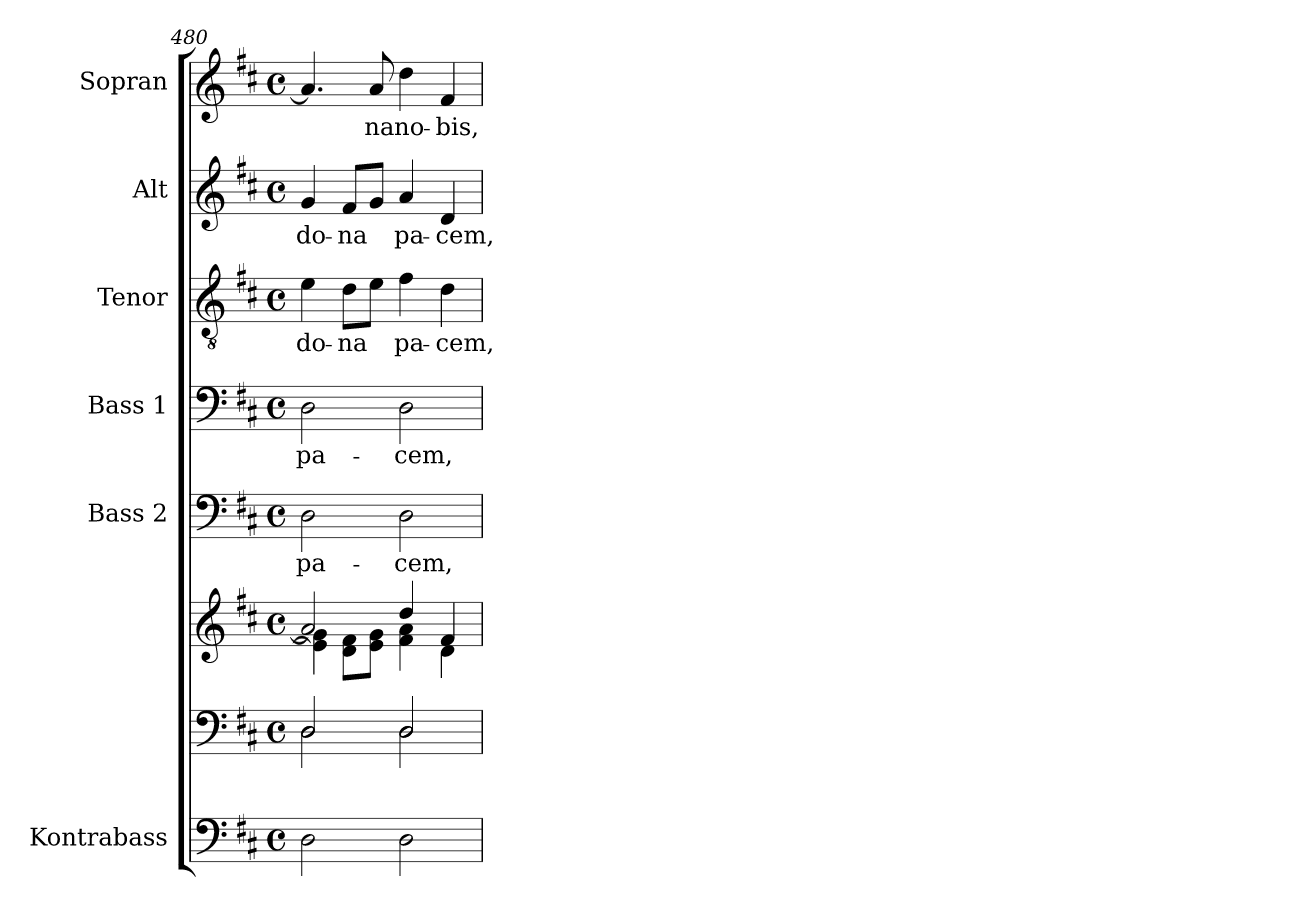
**kern	**kern	**kern	**kern	**text	**kern	**text	**kern	**text	**kern	**text	**kern	**text
*part7	*part6	*part6	*part5	*part5	*part4	*part4	*part3	*part3	*part2	*part2	*part1	*part1
*staff8	*staff7	*staff6	*staff5	*staff5	*staff4	*staff4	*staff3	*staff3	*staff2	*staff2	*staff1	*staff1
*I"Kontrabass	*	*	*I"Bass 2	*	*I"Bass 1	*	*I"Tenor	*	*I"Alt	*	*I"Sopran	*
*I'Kb.	*	*	*I'B. 2	*	*I'B. 1	*	*I'T.	*	*I'A.	*	*I'S.	*
*clefF4	*clefF4	*clefG2	*clefF4	*	*clefF4	*	*clefGv2	*	*clefG2	*	*clefG2	*
*ITrd7c12	*	*	*	*	*	*	*	*	*	*	*	*
*k[f#c#]	*k[f#c#]	*k[f#c#]	*k[f#c#]	*	*k[f#c#]	*	*k[f#c#]	*	*k[f#c#]	*	*k[f#c#]	*
*D:	*D:	*D:	*D:	*	*D:	*	*D:	*	*D:	*	*D:	*
*M4/4	*M4/4	*M4/4	*M4/4	*	*M4/4	*	*M4/4	*	*M4/4	*	*M4/4	*
*met(c)	*met(c)	*met(c)	*met(c)	*	*met(c)	*	*met(c)	*	*met(c)	*	*met(c)	*
=480	=480	=480	=480	=480	=480	=480	=480	=480	=480	=480	=480	=480
*	*^	*^	*	*	*	*	*	*	*	*	*	*
!	!	!	!	!	!	!LO:LY:b	!	!LO:LY:b	!	!LO:LY:b	!	!LO:LY:b	!	!
2DD\	2D/	2D\	2a/]	4e\] 4g\	2D\	pa-	2D\	pa-	4e\	do-	4g/	do-	4.a/]	.
!	!	!	!	!	!	!	!	!	!	!LO:LY:b	!	!LO:LY:b	!	!
.	.	.	.	8d\ 8f#\L	.	.	.	.	8d\L	-na	8f#/L	-na	.	.
!	!	!	!	!	!	!	!	!	!	!	!	!	!	!LO:LY:b
.	.	.	.	8e\ 8g\J	.	.	.	.	8e\J	.	8g/J	.	8a/	-na
!	!	!	!	!	!	!LO:LY:b	!	!LO:LY:b	!	!LO:LY:b	!	!LO:LY:b	!	!LO:LY:b
2DD\	2D/	2D\	4dd/	4f#\ 4a\	2D\	-cem,	2D\	-cem,	4f#\	pa-	4a/	pa-	4dd\	no-
!	!	!	!	!	!	!	!	!	!	!LO:LY:b	!	!LO:LY:b	!	!LO:LY:b
.	.	.	4f#/	4d\	.	.	.	.	4d\	-cem,	4d/	-cem,	4f#/	-bis,
*	*v	*v	*	*	*	*	*	*	*	*	*	*	*	*
*	*	*v	*v	*	*	*	*	*	*	*	*	*	*
=	=	=	=	=	=	=	=	=	=	=	=	=
*-	*-	*-	*-	*-	*-	*-	*-	*-	*-	*-	*-	*-
